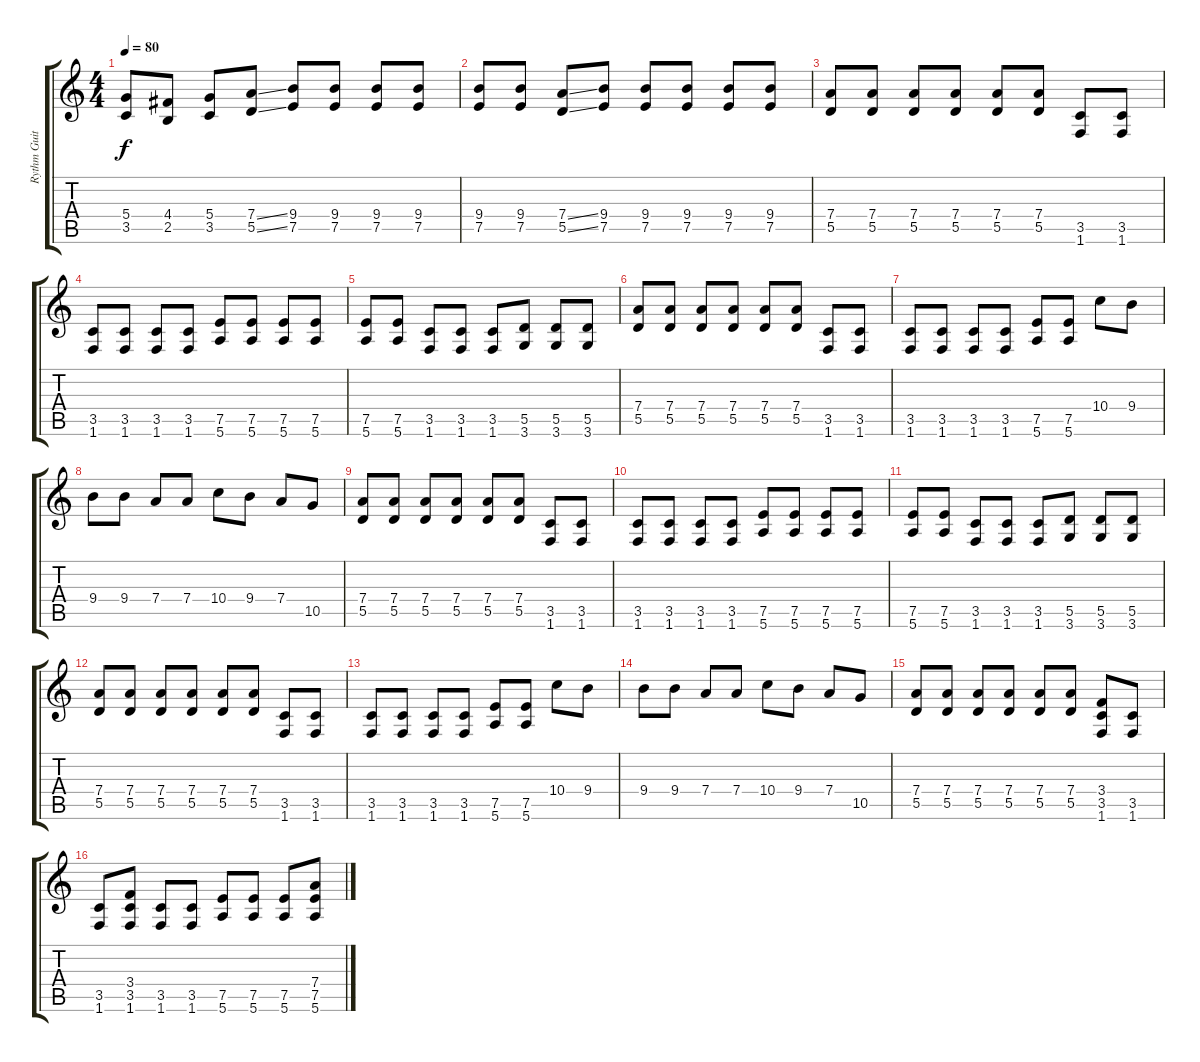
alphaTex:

\track ("Rythm Guitar" "Rythm Guit") {instrument distortionguitar}
\staff {score tabs}
\tuning (E4 B3 G3 D3 A2 E2) {hide}
\ts (4 4)
\tempo 80
\clef g2
\ks c
(5.4 3.5).8{dy f} (4.4 2.5).8 (5.4 3.5).8 (7.4{ss} 5.5{ss}).8 (9.4 7.5).8 (9.4 7.5).8 (9.4 7.5).8 (9.4 7.5).8 |
(9.4 7.5).8 (9.4 7.5).8 (7.4{ss} 5.5{ss}).8 (9.4 7.5).8 (9.4 7.5).8 (9.4 7.5).8 (9.4 7.5).8 (9.4 7.5).8 |
(7.4 5.5).8 (7.4 5.5).8 (7.4 5.5).8 (7.4 5.5).8 (7.4 5.5).8 (7.4 5.5).8 (3.5 1.6).8 (3.5 1.6).8 |
(3.5 1.6).8 (3.5 1.6).8 (3.5 1.6).8 (3.5 1.6).8 (7.5 5.6).8 (7.5 5.6).8 (7.5 5.6).8 (7.5 5.6).8 |
(7.5 5.6).8 (7.5 5.6).8 (3.5 1.6).8 (3.5 1.6).8 (3.5 1.6).8 (5.5 3.6).8 (5.5 3.6).8 (5.5 3.6).8 |
(7.4 5.5).8 (7.4 5.5).8 (7.4 5.5).8 (7.4 5.5).8 (7.4 5.5).8 (7.4 5.5).8 (3.5 1.6).8 (3.5 1.6).8 |
(3.5 1.6).8 (3.5 1.6).8 (3.5 1.6).8 (3.5 1.6).8 (7.5 5.6).8 (7.5 5.6).8 10.4.8 9.4.8 |
9.4.8 9.4.8 7.4.8 7.4.8 10.4.8 9.4.8 7.4.8 10.5.8 |
(7.4 5.5).8 (7.4 5.5).8 (7.4 5.5).8 (7.4 5.5).8 (7.4 5.5).8 (7.4 5.5).8 (3.5 1.6).8 (3.5 1.6).8 |
(3.5 1.6).8 (3.5 1.6).8 (3.5 1.6).8 (3.5 1.6).8 (7.5 5.6).8 (7.5 5.6).8 (7.5 5.6).8 (7.5 5.6).8 |
(7.5 5.6).8 (7.5 5.6).8 (3.5 1.6).8 (3.5 1.6).8 (3.5 1.6).8 (5.5 3.6).8 (5.5 3.6).8 (5.5 3.6).8 |
(7.4 5.5).8 (7.4 5.5).8 (7.4 5.5).8 (7.4 5.5).8 (7.4 5.5).8 (7.4 5.5).8 (3.5 1.6).8 (3.5 1.6).8 |
(3.5 1.6).8 (3.5 1.6).8 (3.5 1.6).8 (3.5 1.6).8 (7.5 5.6).8 (7.5 5.6).8 10.4.8 9.4.8 |
9.4.8 9.4.8 7.4.8 7.4.8 10.4.8 9.4.8 7.4.8 10.5.8 |
(7.4 5.5).8 (7.4 5.5).8 (7.4 5.5).8 (7.4 5.5).8 (7.4 5.5).8 (7.4 5.5).8 (3.4 3.5 1.6).8 (3.5 1.6).8 |
(3.5 1.6).8 (3.4 3.5 1.6).8 (3.5 1.6).8 (3.5 1.6).8 (7.5 5.6).8 (7.5 5.6).8 (7.5 5.6).8 (7.4 7.5 5.6).8
